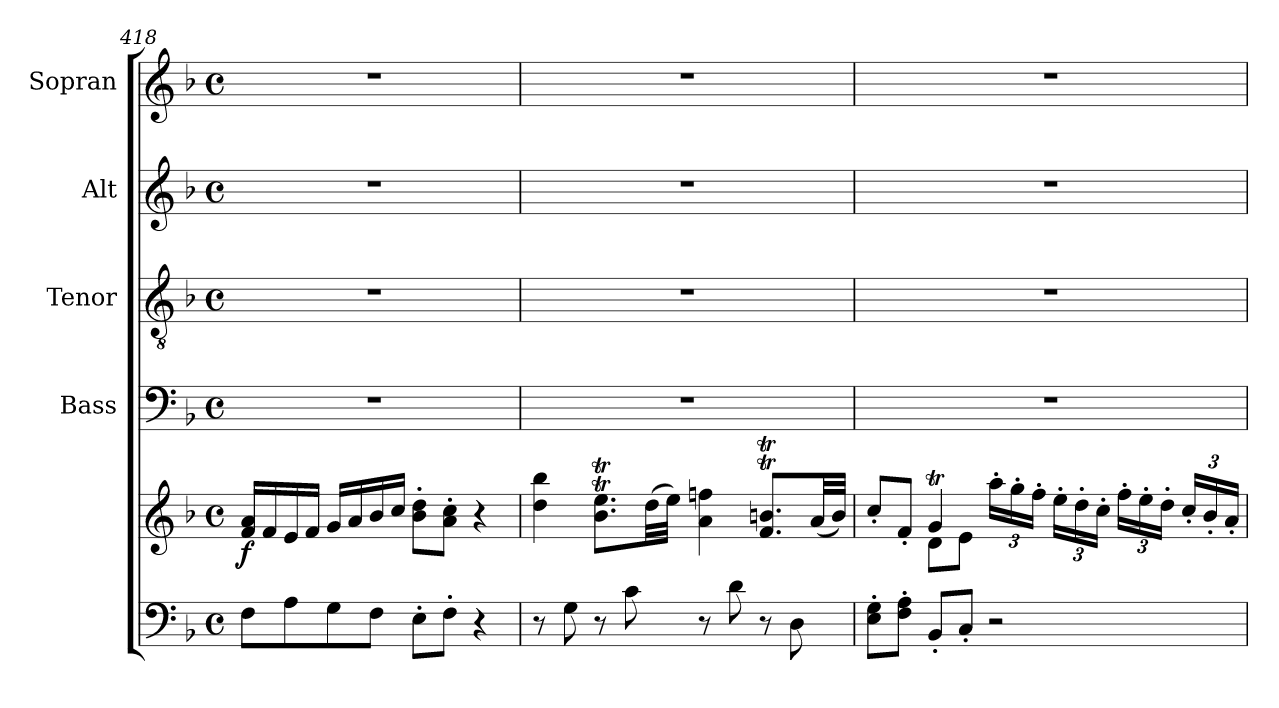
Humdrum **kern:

**kern	**kern	**dynam	**kern	**kern	**kern	**kern
*part5	*part5	*part5	*part4	*part3	*part2	*part1
*staff6	*staff5	*staff5/6	*staff4	*staff3	*staff2	*staff1
*	*	*	*I"Bass	*I"Tenor	*I"Alt	*I"Sopran
*	*	*	*I'B.	*I'T.	*I'A.	*I'S.
!!LO:LB:g=z
*clefF4	*clefG2	*	*clefF4	*clefGv2	*clefG2	*clefG2
*k[b-]	*k[b-]	*	*k[b-]	*k[b-]	*k[b-]	*k[b-]
*F:	*F:	*	*F:	*F:	*F:	*F:
*M4/4	*M4/4	*	*M4/4	*M4/4	*M4/4	*M4/4
*met(c)	*met(c)	*	*met(c)	*met(c)	*met(c)	*met(c)
=418	=418	=418	=418	=418	=418	=418
!	!	!LO:DY:b	!	!	!	!
8F\L	16f/ 16a/LL	f	1r	1r	1r	1r
.	16f/	.	.	.	.	.
8A\	16e/	.	.	.	.	.
.	16f/JJ	.	.	.	.	.
8G\	16g/LL	.	.	.	.	.
.	16a/	.	.	.	.	.
8F\J	16b-/	.	.	.	.	.
.	16cc/JJ	.	.	.	.	.
8E'>\L	8b-\'> 8dd\'>L	.	.	.	.	.
8F'>\J	8a\'> 8cc\'>J	.	.	.	.	.
4r	4r	.	.	.	.	.
=419	=419	=419	=419	=419	=419	=419
8r	4dd\ 4bb-\	.	1r	1r	1r	1r
8G\	.	.	.	.	.	.
8r	8.b-\T 8.ee\TL	.	.	.	.	.
8c\	.	.	.	.	.	.
.	(>32dd\LL	.	.	.	.	.
.	32ee\JJJ)	.	.	.	.	.
8r	4a\ 4ff\	.	.	.	.	.
8d\	.	.	.	.	.	.
8r	8.f/T 8.bn/TL	.	.	.	.	.
8D\	.	.	.	.	.	.
.	(<32a/LL	.	.	.	.	.
.	32b/JJJ)	.	.	.	.	.
=420	=420	=420	=420	=420	=420	=420
*	*^	*	*	*	*	*
8E\'> 8G\'>L	8cc'</L	4ryy	.	1r	1r	1r	1r
8F\'> 8A\'>J	8f'</J	.	.	.	.	.	.
8BB-'</L	4gT/	8d\L	.	.	.	.	.
8C'</J	.	8e\J	.	.	.	.	.
*	*Xbrackettup	*	*	*	*	*	*
2r	24aa'>\LL	2ryy	.	.	.	.	.
.	24gg'>\	.	.	.	.	.	.
.	24ff'>\JJ	.	.	.	.	.	.
.	24ee'>\LL	.	.	.	.	.	.
.	24dd'>\	.	.	.	.	.	.
.	24cc'>\JJ	.	.	.	.	.	.
.	24ff'>\LL	.	.	.	.	.	.
.	24ee'>\	.	.	.	.	.	.
.	24dd'>\JJ	.	.	.	.	.	.
.	24cc'</LL	.	.	.	.	.	.
.	24b-'</	.	.	.	.	.	.
.	24a'</JJ	.	.	.	.	.	.
*	*v	*v	*	*	*	*	*
=	=	=	=	=	=	=
*-	*-	*-	*-	*-	*-	*-
